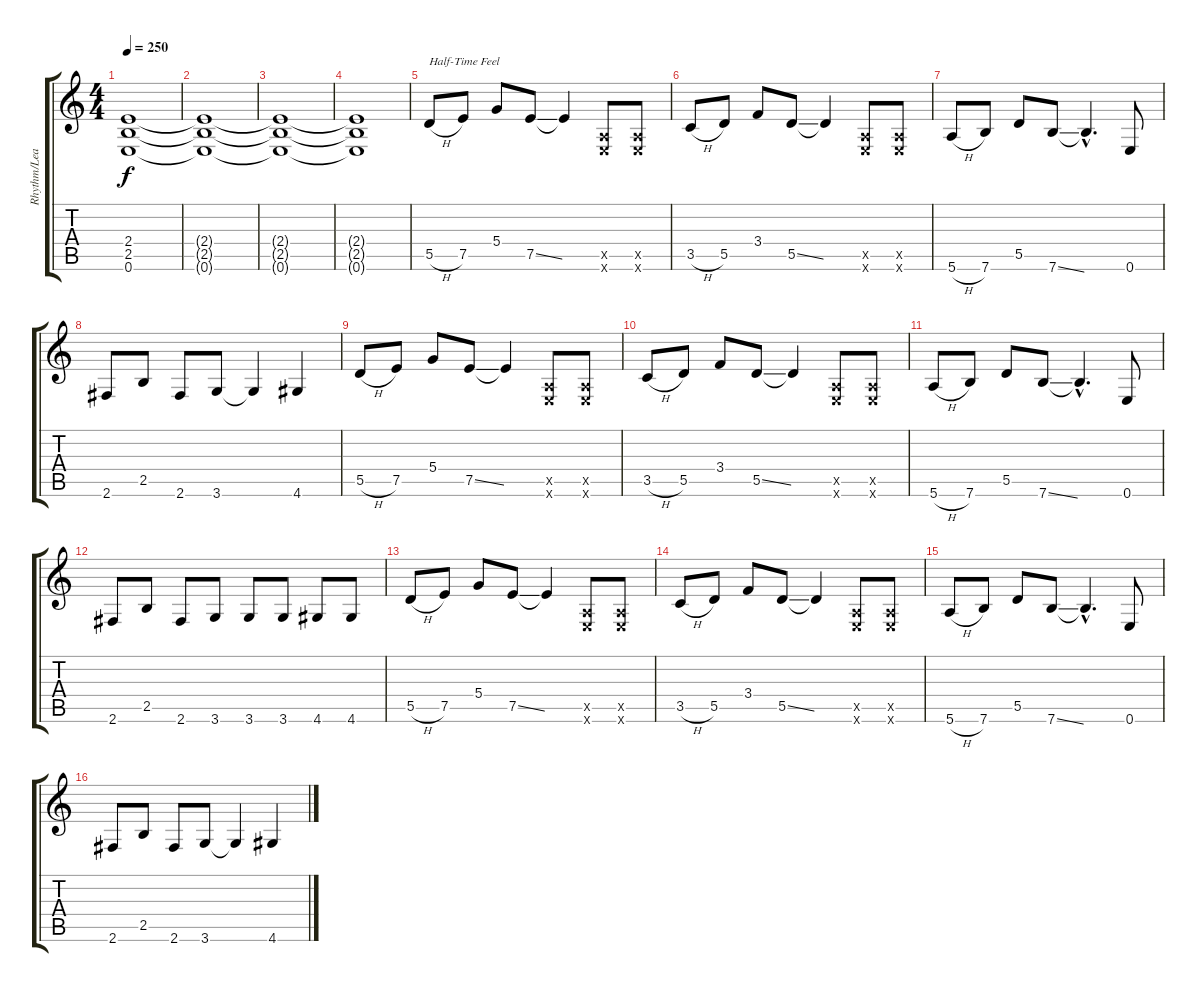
\track ("Rhythm/Lead" "Rhythm/Lea") {instrument distortionguitar}
\staff {score tabs}
\tuning (E4 B3 G3 D3 A2 E2) {hide}
\ts (4 4)
\tempo 250
\clef g2
\ks c
(2.4{t} 2.5{t} 0.6{t}).1{dy f} |
(2.4{t} 2.5{t} 0.6{t}).1 |
(2.4{t} 2.5{t} 0.6{t}).1 |
(2.4{t} 2.5{t} 0.6{t}).1 |
5.5{h}.8{txt "Half-Time Feel"} 7.5.8 5.4.8 7.5{ss}.8 7.5{t}.4 (0.5{x} 0.6{x}).8 (0.5{x} 0.6{x}).8 |
3.5{h}.8 5.5.8 3.4.8 5.5{ss}.8 5.5{t}.4 (0.5{x} 0.6{x}).8 (0.5{x} 0.6{x}).8 |
5.6{h}.8 7.6.8 5.5.8 7.6{ss}.8 7.6{hac t}.4{d} 0.6.8 |
2.6.8 2.5.8 2.6.8 3.6.8 3.6{t}.4 4.6.4 |
5.5{h}.8 7.5.8 5.4.8 7.5{ss}.8 7.5{t}.4 (0.5{x} 0.6{x}).8 (0.5{x} 0.6{x}).8 |
3.5{h}.8 5.5.8 3.4.8 5.5{ss}.8 5.5{t}.4 (0.5{x} 0.6{x}).8 (0.5{x} 0.6{x}).8 |
5.6{h}.8 7.6.8 5.5.8 7.6{ss}.8 7.6{hac t}.4{d} 0.6.8 |
2.6.8 2.5.8 2.6.8 3.6.8 3.6.8 3.6.8 4.6.8 4.6.8 |
5.5{h}.8 7.5.8 5.4.8 7.5{ss}.8 7.5{t}.4 (0.5{x} 0.6{x}).8 (0.5{x} 0.6{x}).8 |
3.5{h}.8 5.5.8 3.4.8 5.5{ss}.8 5.5{t}.4 (0.5{x} 0.6{x}).8 (0.5{x} 0.6{x}).8 |
5.6{h}.8 7.6.8 5.5.8 7.6{ss}.8 7.6{hac t}.4{d} 0.6.8 |
2.6.8 2.5.8 2.6.8 3.6.8 3.6{t}.4 4.6.4
